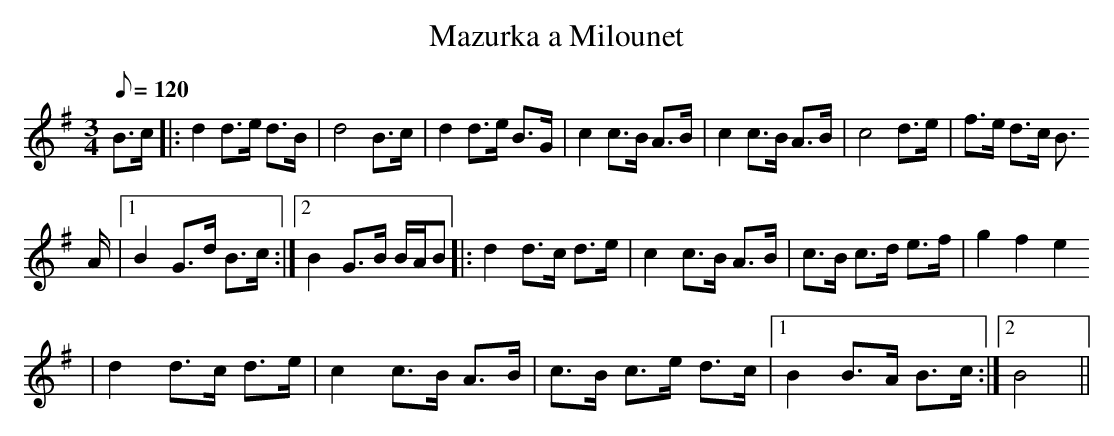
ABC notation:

X:1
T:Mazurka a Milounet
M:3/4
L:1/8
Q:120
K:G
B>c|:d2 d>e d>B|d4 B>c|d2 d>e B>G|c2 c>B A>B|c2 c>B A>B|c4 d>e|f>e d>c B
>A|1B2 G>d B>c:|2B2G>B B/2A/2B|:d2 d>c d>e|c2 c>B A>B|c>B c>d e>f|g2f2e2
|d2 d>c d>e|c2 c>B A>B|c>B c>e d>c|1B2 B>A B>c:|2B4||
